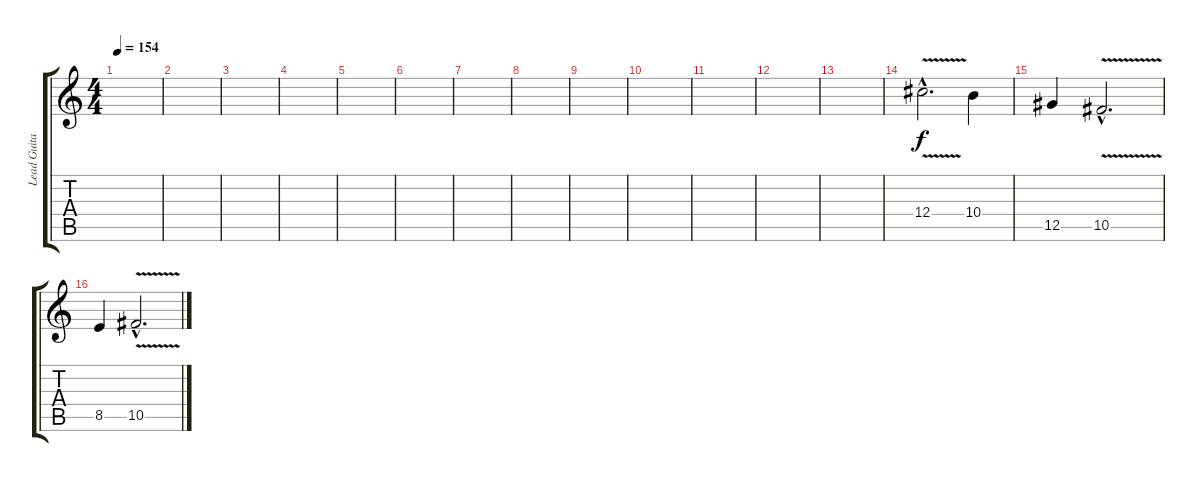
\track ("Lead Guitar" "Lead Guita") {instrument distortionguitar}
\staff {score tabs}
\tuning (Eb4 Bb3 Gb3 Db3 Ab2 Eb2) {hide}
\ts (4 4)
\tempo 154
\clef g2
\ks c
|
|
|
|
|
|
|
|
|
|
|
|
|
\section ("" "")
12.4{v hac}.2{d} 10.4.4 |
12.5.4 10.5{v hac}.2{d} |
8.5.4 10.5{v hac}.2{d}
